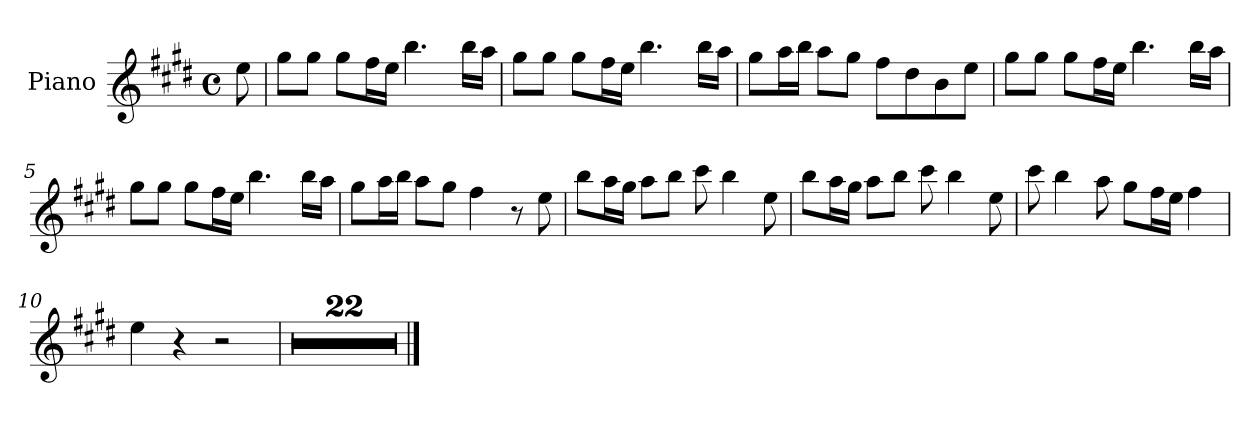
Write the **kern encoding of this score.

**kern
*part1
*staff1
*I"Piano
*I'Pno.
*clefG2
*k[f#c#g#d#]
*M4/4
*met(c)
=
8ee\
=1
8gg#\L
8gg#\J
8gg#\L
16ff#\L
16ee\JJ
4.bb\
16bb\LL
16aa\JJ
=2
8gg#\L
8gg#\J
8gg#\L
16ff#\L
16ee\JJ
4.bb\
16bb\LL
16aa\JJ
=3
8gg#\L
16aa\L
16bb\JJ
8aa\L
8gg#\J
8ff#\L
8dd#\
8b\
8ee\J
=4
8gg#\L
8gg#\J
8gg#\L
16ff#\L
16ee\JJ
4.bb\
16bb\LL
16aa\JJ
!!LO:LB:g=z
=5
8gg#\L
8gg#\J
8gg#\L
16ff#\L
16ee\JJ
4.bb\
16bb\LL
16aa\JJ
=6
8gg#\L
16aa\L
16bb\JJ
8aa\L
8gg#\J
4ff#\
8r
8ee\
=7
8bb\L
16aa\L
16gg#\JJ
8aa\L
8bb\J
8ccc#\
4bb\
8ee\
=8
8bb\L
16aa\L
16gg#\JJ
8aa\L
8bb\J
8ccc#\
4bb\
8ee\
!!LO:LB:g=z
=9
8ccc#\
4bb\
8aa\
8gg#\L
16ff#\L
16ee\JJ
4ff#\
=10
4ee\
4r
2r
=11
1r
=12
1r
=13
1r
=14
1r
=15
1r
=16
1r
=17
1r
=18
1r
=19
1r
=20
1r
=21
1r
=22
1r
!!LO:LB:g=z
=23
1r
=24
1r
=25
1r
=26
1r
=27
1r
=28
1r
=29
1r
=30
1r
=31
1r
=32
1r
==
*-
